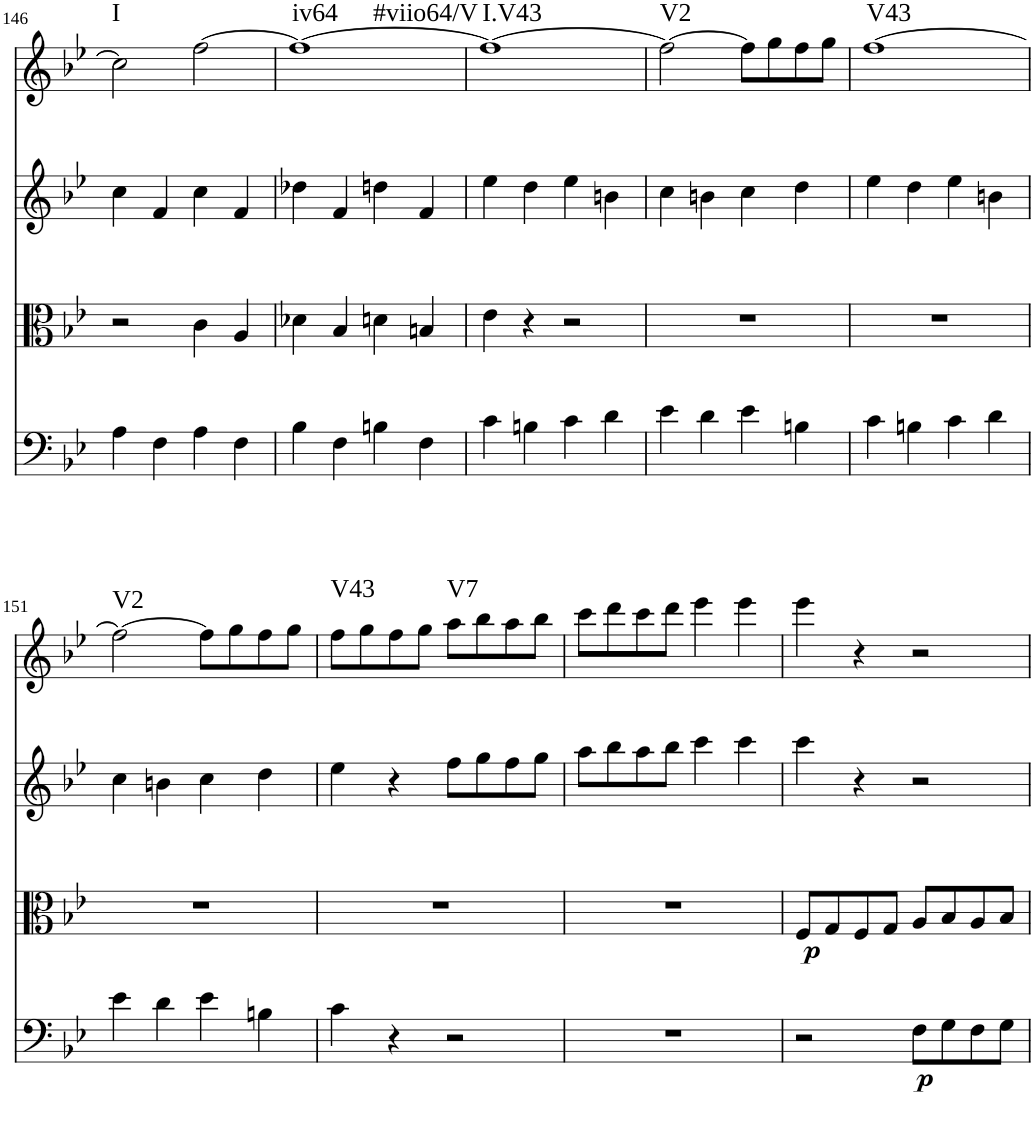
**kern	**dynam	**kern	**dynam	**kern	**kern	**harte
*part4	*part4	*part3	*part3	*part2	*part1	*part1
*staff4	*staff4	*staff3	*staff3	*staff2	*staff1	*
*I"Violoncello	*	*I"Viola	*	*I"Violin II	*I"Violin I	*
*I'Vc	*	*I'Vla	*	*I'Vln	*I'Vln	*
!!LO:PB:g=z
*clefF4	*	*clefC3	*	*clefG2	*clefG2	*
*k[b-e-]	*	*k[b-e-]	*	*k[b-e-]	*k[b-e-]	*
*B-:	*	*B-:	*	*B-:	*B-:	*
*M2/2	*	*M2/2	*	*M2/2	*M2/2	*
=146	=146	=146	=146	=146	=146	=146
!	!	!	!	!	!	!LO:H:kt=I
4A\	.	2r	.	4cc\	2cc\]	N
4F\	.	.	.	4f/	.	.
4A\	.	4c\	.	4cc\	[2ff\	.
4F\	.	4A/	.	4f/	.	.
=147	=147	=147	=147	=147	=147	=147
!	!	!	!	!	!	!LO:H:n=1:kt=iv64
!	!	!	!	!	!	!LO:H:n=2:kt=#viio64/V
4B-\	.	4d-X\	.	4dd-X\	1ff_	N N
4F\	.	4B-/	.	4f/	.	.
4Bn\	.	4dn\	.	4ddn\	.	.
4F\	.	4Bn/	.	4f/	.	.
=148	=148	=148	=148	=148	=148	=148
!	!	!	!	!	!	!LO:H:kt=I.V43
4c\	.	4e-\	.	4ee-\	1ff_	N
4Bn\	.	4r	.	4dd\	.	.
4c\	.	2r	.	4ee-\	.	.
4d\	.	.	.	4bn\	.	.
=149	=149	=149	=149	=149	=149	=149
!	!	!	!	!	!	!LO:H:kt=V2
4e-\	.	1r	.	4cc\	2ff\_	N
4d\	.	.	.	4bn\	.	.
4e-\	.	.	.	4cc\	8ff\L]	.
.	.	.	.	.	8gg\	.
4Bn\	.	.	.	4dd\	8ff\	.
.	.	.	.	.	8gg\J	.
=150	=150	=150	=150	=150	=150	=150
!	!	!	!	!	!	!LO:H:kt=V43
4c\	.	1r	.	4ee-\	[1ff	N
4Bn\	.	.	.	4dd\	.	.
4c\	.	.	.	4ee-\	.	.
4d\	.	.	.	4bn\	.	.
!!LO:LB:g=z
=151	=151	=151	=151	=151	=151	=151
!	!	!	!	!	!	!LO:H:kt=V2
4e-\	.	1r	.	4cc\	2ff\_	N
4d\	.	.	.	4bn\	.	.
4e-\	.	.	.	4cc\	8ff\L]	.
.	.	.	.	.	8gg\	.
4Bn\	.	.	.	4dd\	8ff\	.
.	.	.	.	.	8gg\J	.
=152	=152	=152	=152	=152	=152	=152
!	!	!	!	!	!	!LO:H:kt=V43
4c\	.	1r	.	4ee-\	8ff\L	N
.	.	.	.	.	8gg\	.
4r	.	.	.	4r	8ff\	.
.	.	.	.	.	8gg\J	.
!	!	!	!	!	!	!LO:H:kt=V7
2r	.	.	.	8ff\L	8aa\L	N
.	.	.	.	8gg\	8bb-\	.
.	.	.	.	8ff\	8aa\	.
.	.	.	.	8gg\J	8bb-\J	.
=153	=153	=153	=153	=153	=153	=153
1r	.	1r	.	8aa\L	8ccc\L	.
.	.	.	.	8bb-\	8ddd\	.
.	.	.	.	8aa\	8ccc\	.
.	.	.	.	8bb-\J	8ddd\J	.
.	.	.	.	4ccc\	4eee-\	.
.	.	.	.	4ccc\	4eee-\	.
=154	=154	=154	=154	=154	=154	=154
!	!	!	!LO:DY:b	!	!	!
2r	.	8F/L	p	4ccc\	4eee-\	.
.	.	8G/	.	.	.	.
.	.	8F/	.	4r	4r	.
.	.	8G/J	.	.	.	.
!	!LO:DY:b	!	!	!	!	!
8F\L	p	8A/L	.	2r	2r	.
8G\	.	8B-/	.	.	.	.
8F\	.	8A/	.	.	.	.
8G\J	.	8B-/J	.	.	.	.
=	=	=	=	=	=	=
*-	*-	*-	*-	*-	*-	*-
